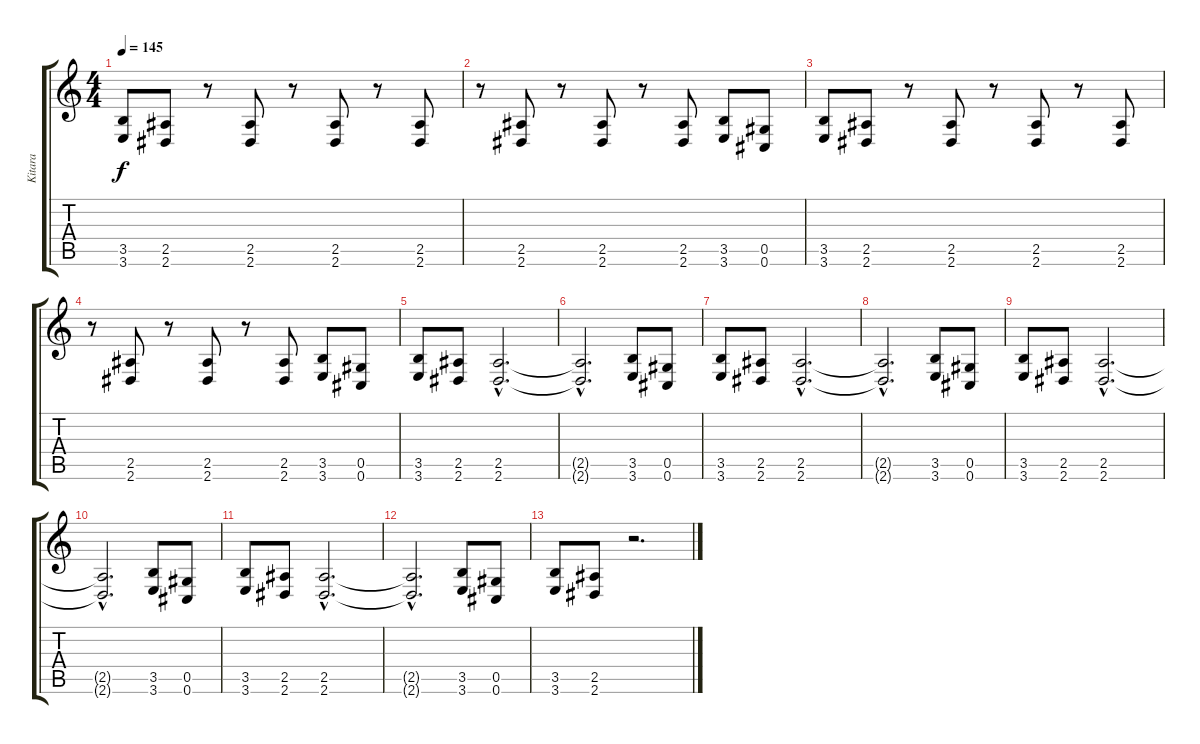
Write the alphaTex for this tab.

\track ("Kitara" "Kitara") {instrument distortionguitar}
\staff {score tabs}
\tuning (E4 B3 G3 D3 Ab2 Db2) {hide}
\ts (4 4)
\tempo 145
\clef g2
\ks c
(3.5 3.6).8{dy f} (2.5 2.6).8 r.8 (2.5 2.6).8 r.8 (2.5 2.6).8 r.8 (2.5 2.6).8 |
r.8 (2.5 2.6).8 r.8 (2.5 2.6).8 r.8 (2.5 2.6).8 (3.5 3.6).8 (0.5 0.6).8 |
(3.5 3.6).8 (2.5 2.6).8 r.8 (2.5 2.6).8 r.8 (2.5 2.6).8 r.8 (2.5 2.6).8 |
r.8 (2.5 2.6).8 r.8 (2.5 2.6).8 r.8 (2.5 2.6).8 (3.5 3.6).8 (0.5 0.6).8 |
(3.5 3.6).8 (2.5 2.6).8 (2.5{hac} 2.6{hac}).2{d} |
(2.5{hac t} 2.6{hac t}).2{d} (3.5 3.6).8 (0.5 0.6).8 |
(3.5 3.6).8 (2.5 2.6).8 (2.5{hac} 2.6{hac}).2{d} |
(2.5{hac t} 2.6{hac t}).2{d} (3.5 3.6).8 (0.5 0.6).8 |
(3.5 3.6).8 (2.5 2.6).8 (2.5{hac} 2.6{hac}).2{d} |
(2.5{hac t} 2.6{hac t}).2{d} (3.5 3.6).8 (0.5 0.6).8 |
(3.5 3.6).8 (2.5 2.6).8 (2.5{hac} 2.6{hac}).2{d} |
(2.5{hac t} 2.6{hac t}).2{d} (3.5 3.6).8 (0.5 0.6).8 |
(3.5 3.6).8 (2.5 2.6).8 r.2{d}
